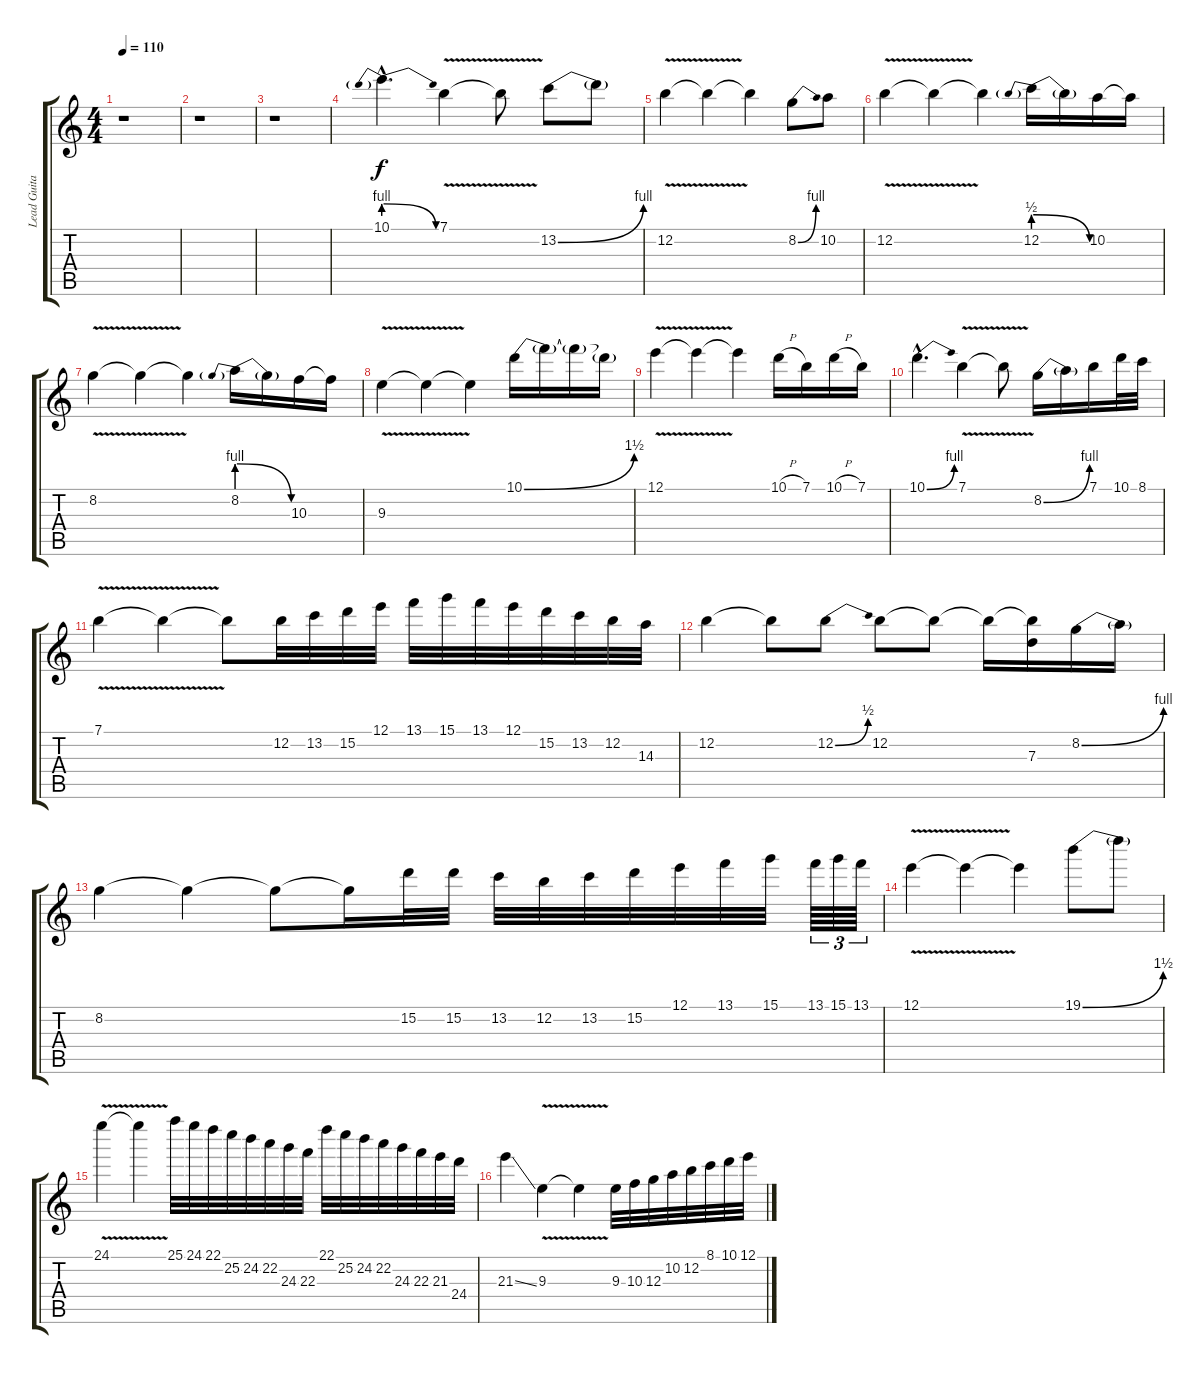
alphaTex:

\track ("Lead Guitar - solo" "Lead Guita") {instrument overdrivenguitar}
\staff {score tabs}
\tuning (E4 B3 G3 D3 A2 E2) {hide}
\ts (4 4)
\tempo 110
\clef g2
\ks c
r.1{dy f} |
r.1 |
r.1 |
10.1{be (prebendrelease 0 4 60 0) hac}.4{d} 7.1{v}.4 7.1{t}.8 13.2{be (bend 0 0 60 4)}.8 13.2{t}.8 |
12.2{v}.4 12.2{t}.4 12.2{t}.4 8.2{be (bend 0 0 60 4)}.8 10.2.8 |
12.2{v}.4 12.2{t}.4 12.2{t}.4 12.2{be (prebendrelease 0 2 60 0)}.16 12.2{t}.16 10.2.16 10.2{t}.16 |
8.2{v}.4 8.2{t}.4 8.2{t}.4 8.2{be (prebendrelease 0 4 60 0)}.16 8.2{t}.16 10.3.16 10.3{t}.16 |
9.3{v}.4 9.3{t}.4 9.3{t}.4 10.1{be (bend 0 0 60 6)}.16 10.1{t}.16 10.1{t}.16 10.1{t}.16 |
12.1{v}.4 12.1{t}.4 12.1{t}.4 10.1{h}.16 7.1.16 10.1{h}.16 7.1.16 |
10.1{be (bend 0 0 60 4) hac}.4{d} 7.1{v}.4 7.1{t}.8 8.2{be (bend 0 0 60 4)}.16 8.2{t}.16 7.1.16 10.1.32 8.1.32 |
7.1{v}.4 7.1{t}.4 7.1{t}.8 12.2.32 13.2.32 15.2.32 12.1.32 13.1.32 15.1.32 13.1.32 12.1.32 15.2.32 13.2.32 12.2.32 14.3.32 |
12.2.4 12.2{t}.8 12.2{be (bend 0 0 60 2)}.8 12.2.8 12.2{t}.8 12.2{t}.16 (12.2{t} 7.3).16 8.2{be (bend 0 0 60 4)}.16 8.2{t}.16 |
8.2.4 8.2{t}.4 8.2{t}.8 8.2{t}.16 15.2.32 15.2.32 13.2.32 12.2.32 13.2.32 15.2.32 12.1.32 13.1.32 15.1.32 13.1.64{tu (3 2)} 15.1.64{tu (3 2)} 13.1.64{tu (3 2)} |
12.1{v}.4 12.1{t}.4 12.1{t}.4 19.1{be (bend 0 0 60 6)}.8 19.1{t}.8 |
24.1{v}.4 24.1{t}.4 25.1.32 24.1.32 22.1.32 25.2.32 24.2.32 22.2.32 24.3.32 22.3.32 22.1.32 25.2.32 24.2.32 22.2.32 24.3.32 22.3.32 21.3.32 24.4.32 |
21.3{ss}.4 9.3{v}.4 9.3{t}.4 9.3.32 10.3.32 12.3.32 10.2.32 12.2.32 8.1.32 10.1.32 12.1.32
